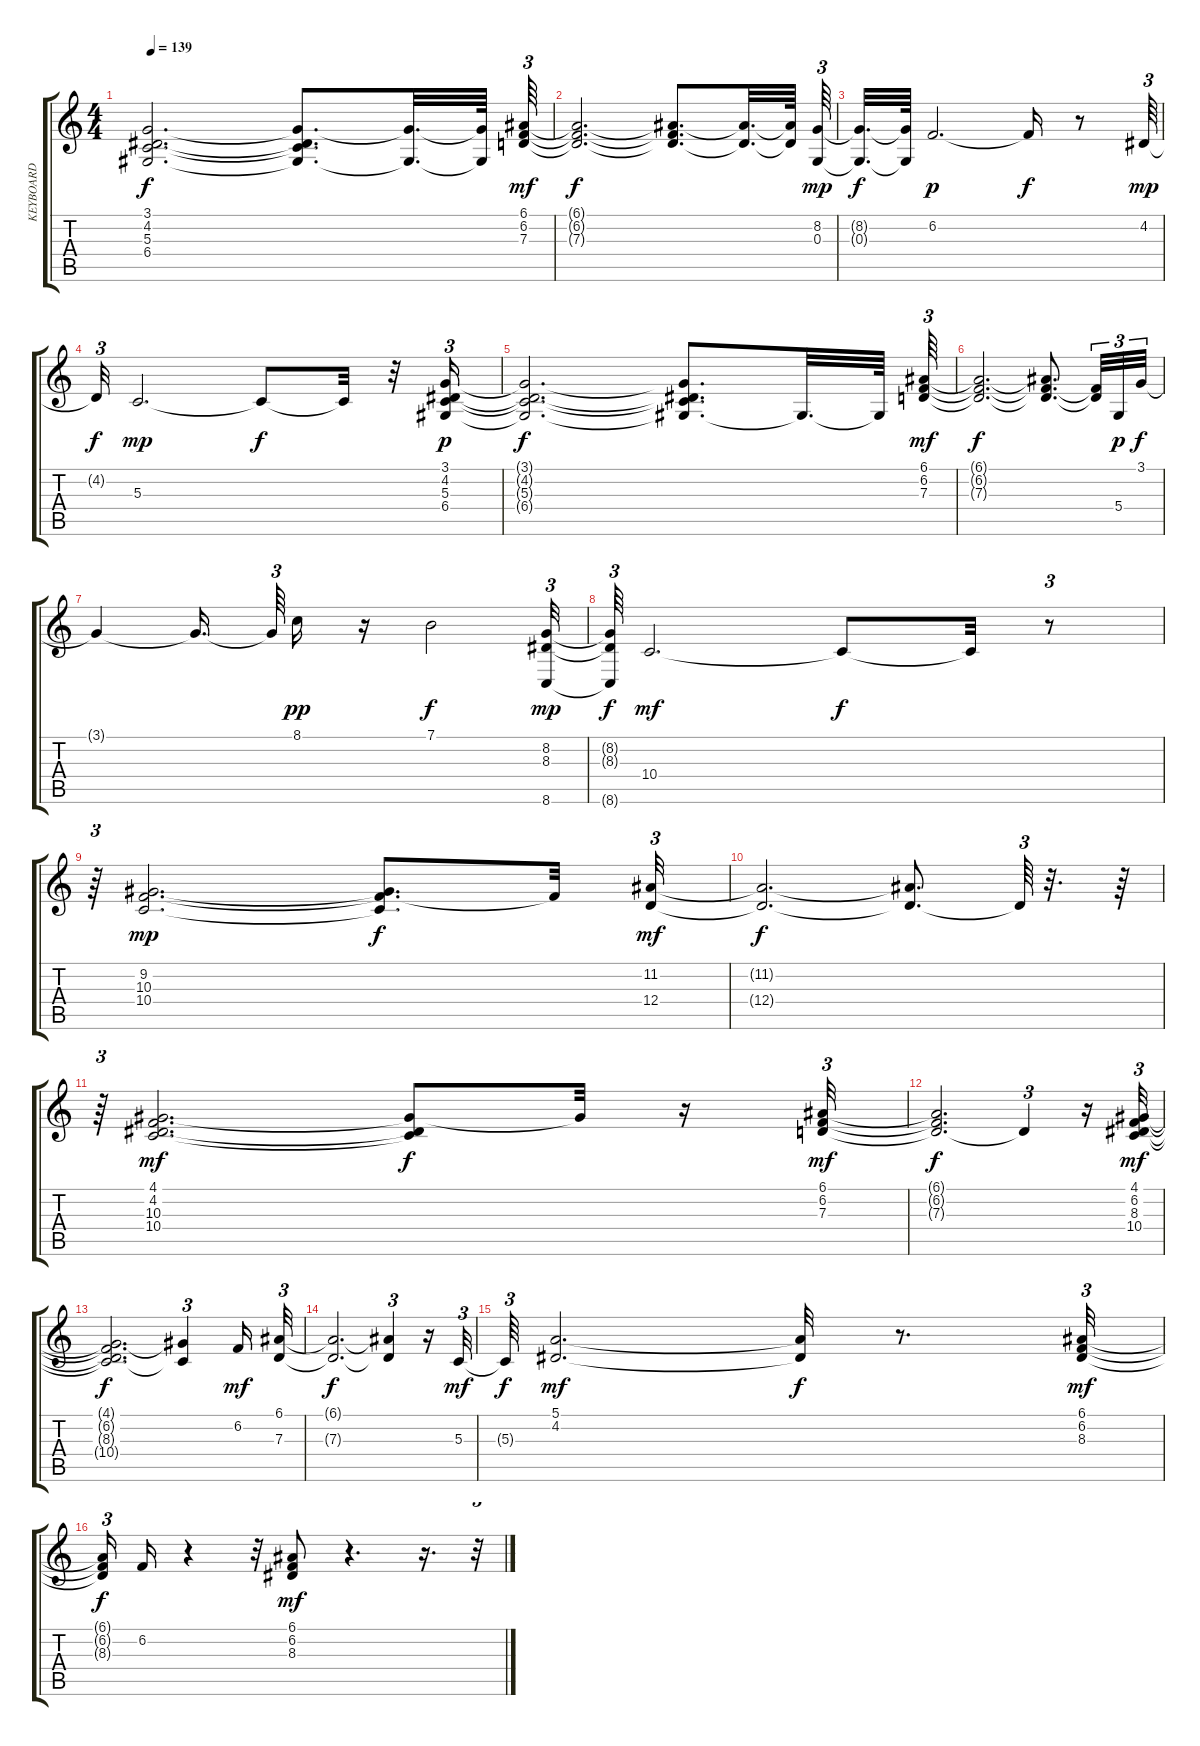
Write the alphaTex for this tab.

\track ("KEYBOARD" "KEYBOARD") {instrument stringensemble1}
\staff {score tabs}
\tuning (E4 B3 G3 D3 A2 E2) {hide}
\ts (4 4)
\tempo 139
\clef g2
\ks c
(3.1{t} 4.2{t} 5.3{t} 6.4{t}).2{d dy f} (3.1{t} 4.2{t} 5.3{t} 6.4{t}).8{d} (3.1{t} 6.4{t}).32{d} (3.1{t} 6.4{t}).64 (6.1 6.2 7.3).64{tu (3 2) dy mf} |
(6.1{t} 6.2{t} 7.3{t}).2{d dy f} (6.1{t} 6.2{t} 7.3{t}).8{d} (6.1{t} 7.3{t}).32{d} (6.1{t} 7.3{t}).64 (8.2 0.3).64{tu (3 2) dy mp} |
(8.2{t} 0.3{t}).32{d dy f} (8.2{t} 0.3{t}).64 6.2.2{d dy p} 6.2{t}.16{dy f} r.8 4.2.64{tu (3 2) dy mp} |
4.2{t}.32{tu (3 2) dy f} 5.3.2{d dy mp} 5.3{t}.8{dy f} 5.3{t}.32 r.32 (3.1 4.2 5.3 6.4).16{tu (3 2) dy p} |
(3.1{t} 4.2{t} 5.3{t} 6.4{t}).2{d dy f} (3.1{t} 4.2{t} 5.3{t} 6.4{t}).8{d} 6.4{t}.32{d} 6.4{t}.64 (6.1 6.2 7.3).64{tu (3 2) dy mf} |
(6.1{t} 6.2{t} 7.3{t}).2{d dy f} (6.1{t} 6.2{t} 7.3{t}).8{d} (6.2{t} 7.3{t}).32{tu (3 2)} 5.4.32{tu (3 2) dy p} 3.1.32{tu (3 2) dy f} |
3.1{t}.4 3.1{t}.16{d beam splitsecondary} 3.1{t}.64{tu (3 2)} 8.1.16{dy pp} r.16 7.1.2{dy f} (8.2 8.3 8.6).32{tu (3 2) dy mp} |
(8.2{t} 8.3{t} 8.6{t}).64{tu (3 2) dy f} 10.4.2{d dy mf} 10.4{t}.8{dy f} 10.4{t}.32 r.8{tu (3 2)} |
r.64{tu (3 2)} (9.2 10.3 10.4).2{d dy mp} (9.2{t} 10.3{t} 10.4{t}).8{d dy f} 10.3{t}.32 (11.2 12.4).32{tu (3 2) dy mf} |
(11.2{t} 12.4{t}).2{d dy f} (11.2{t} 12.4{t}).8{d} 12.4{t}.64{tu (3 2)} r.32{d} r.64 |
r.64{tu (3 2)} (4.1 4.2 10.3 10.4).2{d dy mf} (4.1{t} 4.2{t} 10.4{t}).8{dy f} 4.1{t}.32 r.16 (6.1 6.2 7.3).32{tu (3 2) dy mf} |
(6.1{t} 6.2{t} 7.3{t}).2{d dy f} 7.3{t}.4{tu (3 2)} r.16 (4.1 6.2 8.3 10.4).32{tu (3 2) dy mf} |
(4.1{t} 6.2{t} 8.3{t} 10.4{t}).2{d dy f} (4.1{t} 10.4{t}).4{tu (3 2)} 6.2.16{dy mf} (6.1 7.3).32{tu (3 2)} |
(6.1{t} 7.3{t}).2{d dy f} (6.1{t} 7.3{t}).4{tu (3 2)} r.16 5.3.32{tu (3 2) dy mf} |
5.3{t}.64{tu (3 2) dy f} (5.1 4.2).2{d dy mf} (5.1{t} 4.2{t}).32{dy f} r.8{d} (6.1 6.2 8.3).32{tu (3 2) dy mf} |
(6.1{t} 6.2{t} 8.3{t}).16{tu (3 2) dy f} 6.2.16 r.4 r.32 (6.1 6.2 8.3).8{dy mf} r.4{d} r.16{d} r.32{tu (3 2)}
